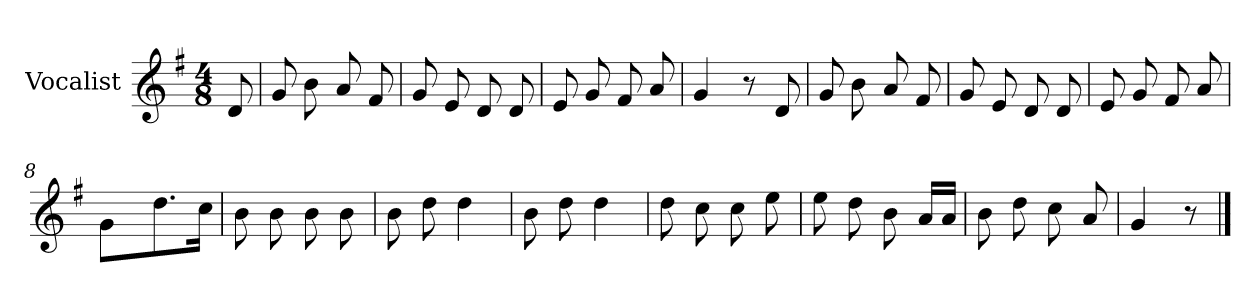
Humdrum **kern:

**kern
*part1
*staff1
*I"Vocalist
*k[f#]
*G:
*M4/8
=
8d
=1
8g
8b
8a
8f#
=2
8g
8e
8d
8d
=3
8e
8g
8f#
8a
=4
4g
8r
8d
=5
8g
8b
8a
8f#
=6
8g
8e
8d
8d
=7
8e
8g
8f#
8a
=8
4g
8.dd
16ccJk
=9
8b
8b
8b
8b
=10
8b
8dd
4dd
=11
8b
8dd
4dd
=12
8dd
8cc
8cc
8ee
=13
8ee
8dd
8b
16aLL
16aJJ
=14
8b
8dd
8cc
8a
=15
4g
8r
==
*-
